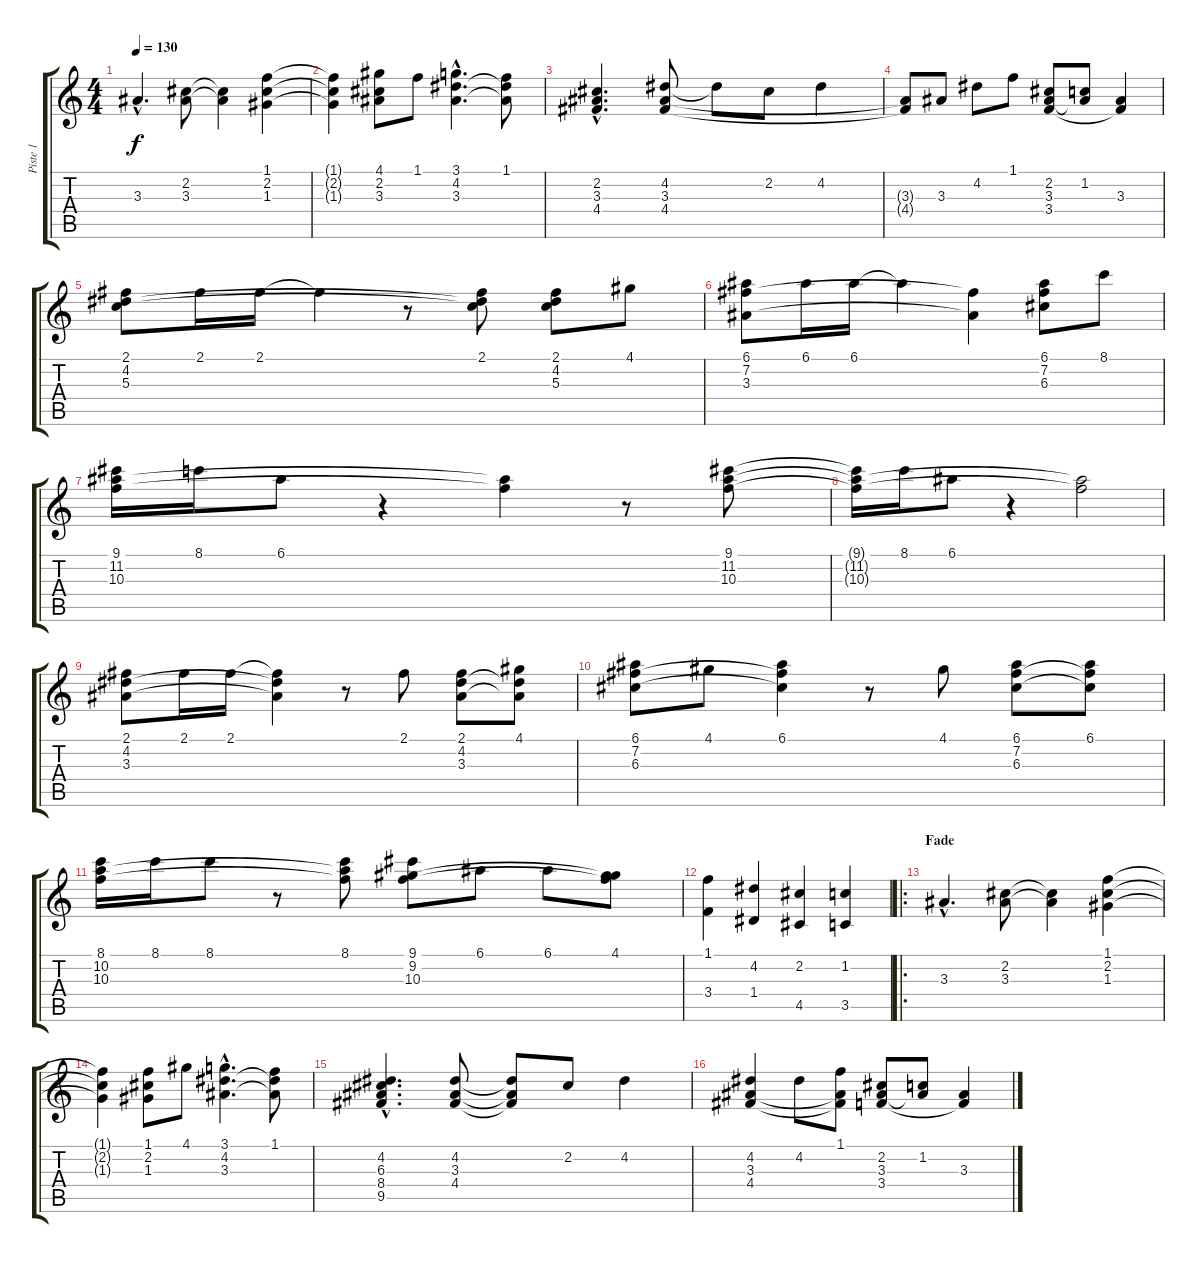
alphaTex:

\track ("Piste 1" "Piste 1") {instrument acousticguitarsteel}
\staff {score tabs}
\tuning (E4 B3 G3 D3 A2 E2) {hide}
\ts (4 4)
\tempo 130
\clef g2
\ks c
3.3{hac}.4{d dy f} (2.2 3.3).8 (2.2{t} 3.3{t}).4 (1.1 2.2 1.3).4 |
(1.1{t} 2.2{t} 1.3{t}).4 (4.1 2.2 3.3).8 1.1.8 (3.1{hac} 4.2{hac} 3.3{hac}).4{d} (1.1 4.2{t} 3.3{t}).8 |
(2.2{hac} 3.3{hac} 4.4{hac}).4{d} (4.2 3.3 4.4).8 4.2{t}.8 2.2.8 4.2.4 |
(3.3{t} 4.4{t}).8 3.3.8 4.2.8 1.1.8 (2.2 3.3 3.4).8 (1.2 3.3{t}).8 (3.3 3.4{t}).4 |
(2.1 4.2 5.3).8 2.1.16 2.1.16 2.1{t}.4 r.8 (2.1 4.2{t} 5.3{t}).8 (2.1 4.2 5.3).8 4.1.8 |
(6.1 7.2 3.3).8 6.1.16 6.1.16 6.1{t}.4 (7.2{t} 3.3{t}).4 (6.1 7.2 6.3).8 8.1.8 |
(9.1 11.2 10.3).16 8.1.16 6.1.8 r.4 (11.2{t} 10.3{t}).4 r.8 (9.1 11.2 10.3).8 |
(9.1{t} 11.2{t} 10.3{t}).16 8.1.16 6.1.8 r.4 (11.2{t} 10.3{t}).2 |
(2.1 4.2 3.3).8 2.1.16 2.1.16 (2.1{t} 4.2{t} 3.3{t}).4 r.8 2.1.8 (2.1 4.2 3.3).8 (4.1 4.2{t} 3.3{t}).8 |
(6.1 7.2 6.3).8 4.1.8 (6.1 7.2{t} 6.3{t}).4 r.8 4.1.8 (6.1 7.2 6.3).8 (6.1 7.2{t} 6.3{t}).8 |
(8.1 10.2 10.3).16 8.1.16 8.1.8 r.8 (8.1 10.2{t} 10.3{t}).8 (9.1 9.2 10.3).8 6.1.8 6.1.8 (4.1 9.2{t} 10.3{t}).8 |
(1.1 3.4).4 (4.2 1.4).4 (2.2 4.5).4 (1.2 3.5).4 |
\ro
\section ("" "Fade")
3.3{hac}.4{d} (2.2 3.3).8 (2.2{t} 3.3{t}).4 (1.1 2.2 1.3).4 |
(1.1{t} 2.2{t} 1.3{t}).4 (1.1 2.2 1.3).8 4.1.8 (3.1{hac} 4.2{hac} 3.3{hac}).4{d} (1.1 4.2{t} 3.3{t}).8 |
(4.2{hac} 6.3{hac} 8.4{hac} 9.5{hac}).4{d} (4.2 3.3 4.4).8 (4.2{t} 3.3{t} 4.4{t}).8 2.2.8 4.2.4 |
(4.2 3.3 4.4).4 4.2.8 (1.1 3.3{t} 4.4{t}).8 (2.2 3.3 3.4).8 (1.2 3.3{t}).8 (3.3 3.4{t}).4
